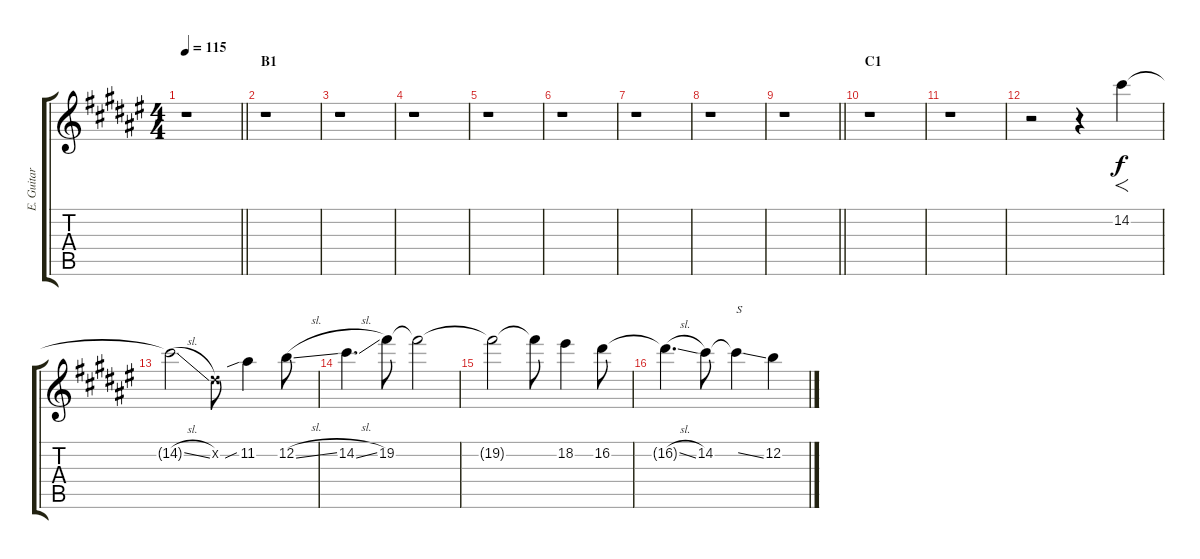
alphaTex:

\track ("E. Guitar I" "E. Guitar ") {instrument overdrivenguitar}
\staff {score tabs}
\tuning (E4 B3 G3 D3 A2 E2) {hide}
\ts (4 4)
\tempo 115
\clef g2
\barLineRight lightlight
\ks f#
r.1{dy f} |
\section ("" "B1")
r.1 |
r.1 |
r.1 |
r.1 |
r.1 |
r.1 |
r.1 |
\barLineRight lightlight
r.1 |
\section ("" "C1")
r.1 |
r.1 |
r.2 r.4 14.2.4{f} |
14.2{sl t}.2 4.2{x}.8 11.2{sib}.4 12.2{sl}.8 |
14.2{sl}.4{d} 19.2.8 19.2{t}.2 |
19.2{t}.2 19.2{t}.8 18.2.4 16.2.8 |
16.2{sl t}.4{d} 14.2.8 14.2{ss t}.4{txt "S"} 12.2.4
